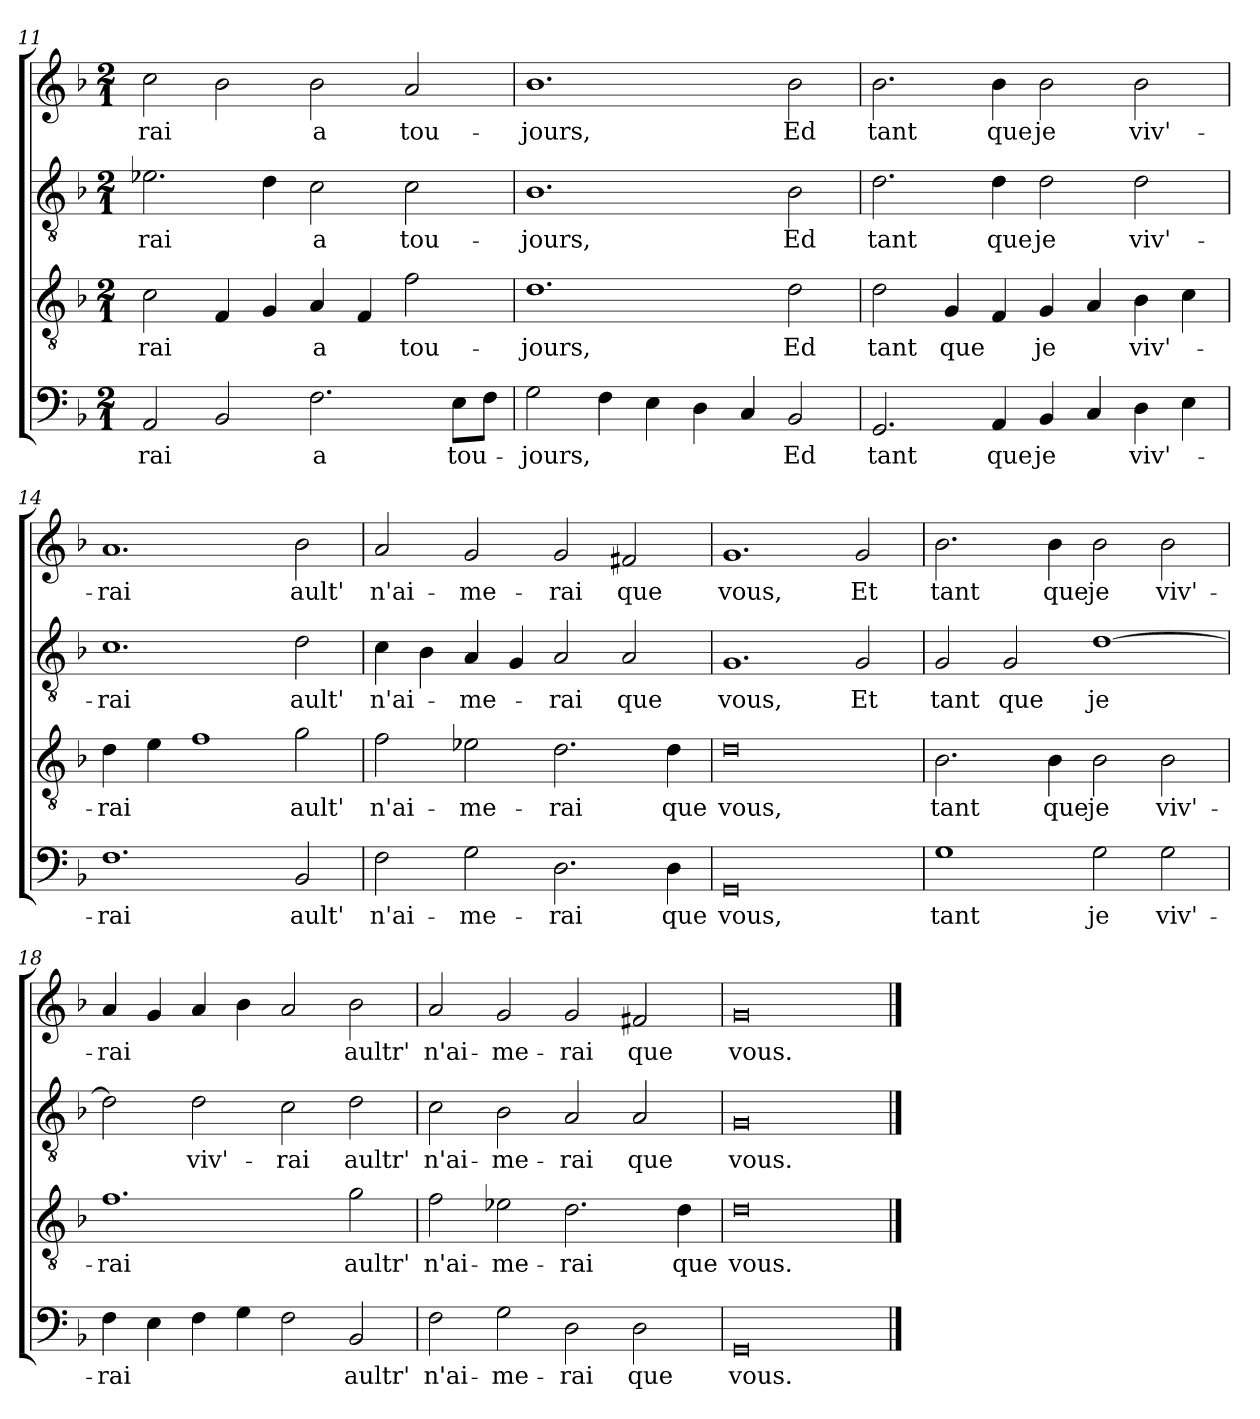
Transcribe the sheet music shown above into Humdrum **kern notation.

**kern	**text	**kern	**text	**kern	**text	**kern	**text
*part4	*part4	*part3	*part3	*part2	*part2	*part1	*part1
*staff4	*staff4	*staff3	*staff3	*staff2	*staff2	*staff1	*staff1
!!LO:LB:g=z
*clefF4	*	*clefGv2	*	*clefGv2	*	*clefG2	*
*k[b-]	*	*k[b-]	*	*k[b-]	*	*k[b-]	*
*F:	*	*F:	*	*F:	*	*F:	*
*M2/1	*	*M2/1	*	*M2/1	*	*M2/1	*
=11	=11	=11	=11	=11	=11	=11	=11
2AA/	-rai	2c\	-rai	2.e-X\	-rai	2cc\	-rai
2BB-/	.	4F/	.	.	.	2b-\	.
.	.	4G/	.	4d\	.	.	.
2.F\	a	4A/	a	2c\	a	2b-\	a
.	.	4F/	.	.	.	.	.
.	.	2f\	tou-	2c\	tou-	2a/	tou-
8E\L	tou-	.	.	.	.	.	.
8F\J	.	.	.	.	.	.	.
=12	=12	=12	=12	=12	=12	=12	=12
2G\	-jours,	1.d	-jours,	1.B-	-jours,	1.b-	-jours,
4F\	.	.	.	.	.	.	.
4E\	.	.	.	.	.	.	.
4D\	.	.	.	.	.	.	.
4C/	.	.	.	.	.	.	.
2BB-/	Ed	2d\	Ed	2B-\	Ed	2b-\	Ed
=13	=13	=13	=13	=13	=13	=13	=13
2.GG/	tant	2d\	tant	2.d\	tant	2.b-\	tant
.	.	4G/	que	.	.	.	.
4AA/	que	4F/	.	4d\	que	4b-\	que
4BB-/	je	4G/	je	2d\	je	2b-\	je
4C/	.	4A/	.	.	.	.	.
4D\	viv'-	4B-\	viv'-	2d\	viv'-	2b-\	viv'-
4E\	.	4c\	.	.	.	.	.
=14	=14	=14	=14	=14	=14	=14	=14
1.F	-rai	4d\	-rai	1.c	-rai	1.a	-rai
.	.	4e\	.	.	.	.	.
.	.	1f	.	.	.	.	.
2BB-/	ault'	2g\	ault'	2d\	ault'	2b-\	ault'
!!LO:LB:g=z
=15	=15	=15	=15	=15	=15	=15	=15
2F\	n'ai-	2f\	n'ai-	4c\	n'ai-	2a/	n'ai-
.	.	.	.	4B-\	.	.	.
2G\	-me-	2e-\	-me-	4A/	-me-	2g/	-me-
.	.	.	.	4G/	.	.	.
2.D\	-rai	2.d\	-rai	2A/	-rai	2g/	-rai
.	.	.	.	2A/	que	2f#X/	que
4D\	que	4d\	que	.	.	.	.
=16	=16	=16	=16	=16	=16	=16	=16
0GG	vous,	0d	vous,	1.G	vous,	1.g	vous,
.	.	.	.	2G/	Et	2g/	Et
=17	=17	=17	=17	=17	=17	=17	=17
1G	tant	2.B-\	tant	2G/	tant	2.b-\	tant
.	.	.	.	2G/	que	.	.
.	.	4B-\	que	.	.	4b-\	que
2G\	je	2B-\	je	[1d	je	2b-\	je
2G\	viv'-	2B-\	viv'-	.	.	2b-\	viv'-
=18	=18	=18	=18	=18	=18	=18	=18
4F\	-rai	1.f	-rai	2d\]	.	4a/	-rai
4E\	.	.	.	.	.	4g/	.
4F\	.	.	.	2d\	viv'-	4a/	.
4G\	.	.	.	.	.	4b-\	.
2F\	.	.	.	2c\	-rai	2a/	.
2BB-/	aultr'	2g\	aultr'	2d\	aultr'	2b-\	aultr'
=19	=19	=19	=19	=19	=19	=19	=19
2F\	n'ai-	2f\	n'ai-	2c\	n'ai-	2a/	n'ai-
2G\	-me-	2e-\	-me-	2B-\	-me-	2g/	-me-
2D\	-rai	2.d\	-rai	2A/	-rai	2g/	-rai
2D\	que	.	.	2A/	que	2f#X/	que
.	.	4d\	que	.	.	.	.
=20	=20	=20	=20	=20	=20	=20	=20
0GG	vous.	0d	vous.	0G	vous.	0g	vous.
==	==	==	==	==	==	==	==
*-	*-	*-	*-	*-	*-	*-	*-
